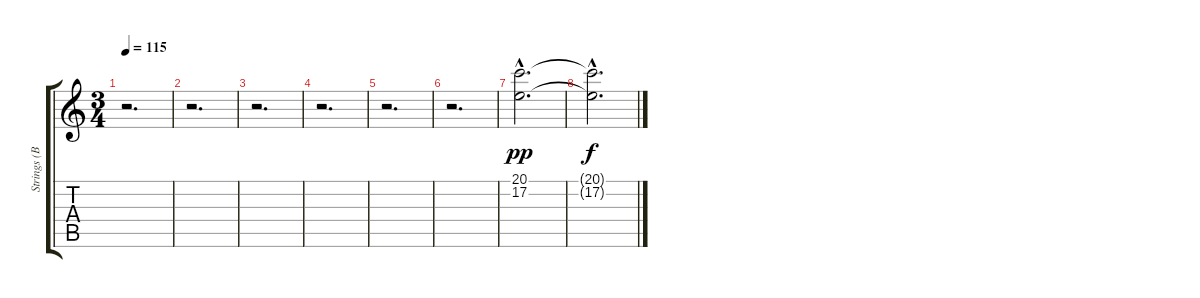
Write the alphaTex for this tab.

\track ("Strings (BB)" "Strings (B") {instrument stringensemble1}
\staff {score tabs}
\tuning (E4 B3 G3 D3 A2 E2) {hide}
\ts (3 4)
\tempo 115
\clef g2
\ks c
r.2{d dy pp} |
r.2{d} |
r.2{d} |
r.2{d} |
r.2{d} |
r.2{d} |
(20.1{hac} 17.2{hac}).2{d} |
(20.1{hac t} 17.2{hac t}).2{d dy f}
